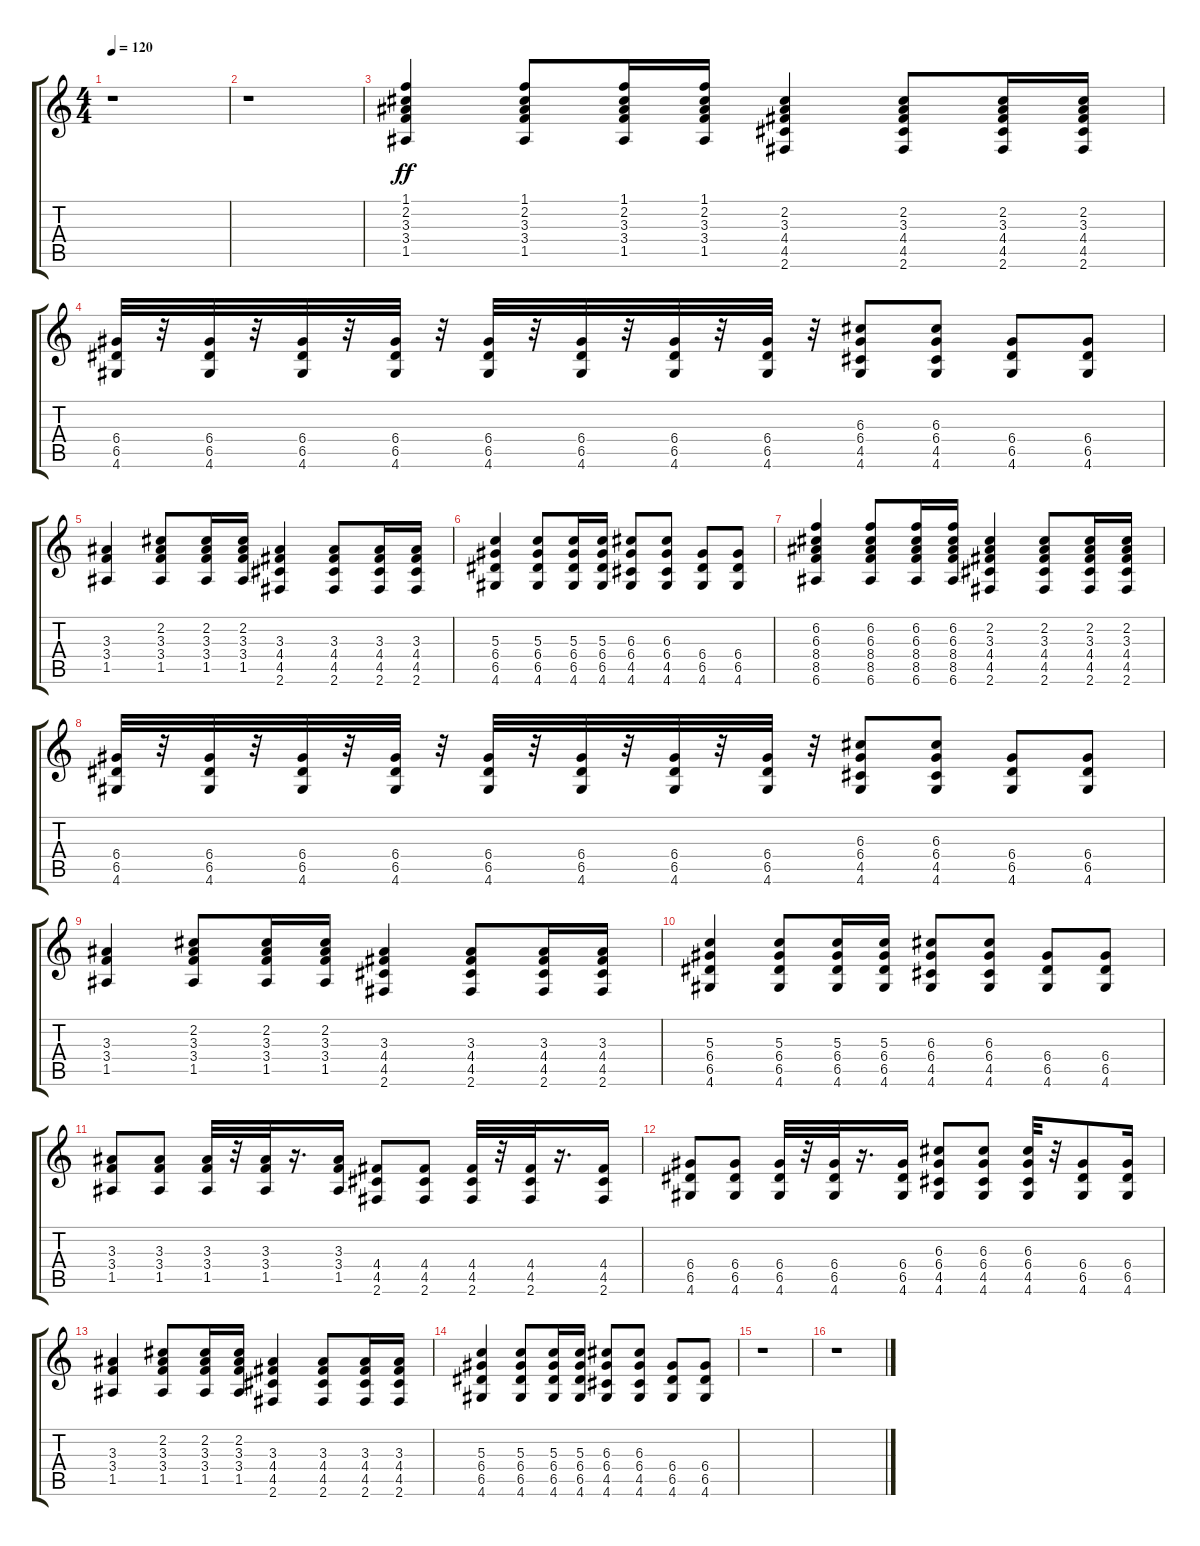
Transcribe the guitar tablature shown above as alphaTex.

\track "" {instrument distortionguitar}
\staff {score tabs}
\tuning (E4 B3 G3 D3 A2 E2) {hide}
\ts (4 4)
\tempo 120
\clef g2
\ks c
r.1{dy ff} |
r.1 |
(1.1 2.2 3.3 3.4 1.5).4 (1.1 2.2 3.3 3.4 1.5).8 (1.1 2.2 3.3 3.4 1.5).16 (1.1 2.2 3.3 3.4 1.5).16 (2.2 3.3 4.4 4.5 2.6).4 (2.2 3.3 4.4 4.5 2.6).8 (2.2 3.3 4.4 4.5 2.6).16 (2.2 3.3 4.4 4.5 2.6).16 |
(6.4 6.5 4.6).32 r.32 (6.4 6.5 4.6).32 r.32 (6.4 6.5 4.6).32 r.32 (6.4 6.5 4.6).32 r.32 (6.4 6.5 4.6).32 r.32 (6.4 6.5 4.6).32 r.32 (6.4 6.5 4.6).32 r.32 (6.4 6.5 4.6).32 r.32 (6.3 6.4 4.5 4.6).8 (6.3 6.4 4.5 4.6).8 (6.4 6.5 4.6).8 (6.4 6.5 4.6).8 |
(3.3 3.4 1.5).4 (2.2 3.3 3.4 1.5).8 (2.2 3.3 3.4 1.5).16 (2.2 3.3 3.4 1.5).16 (3.3 4.4 4.5 2.6).4 (3.3 4.4 4.5 2.6).8 (3.3 4.4 4.5 2.6).16 (3.3 4.4 4.5 2.6).16 |
(5.3 6.4 6.5 4.6).4 (5.3 6.4 6.5 4.6).8 (5.3 6.4 6.5 4.6).16 (5.3 6.4 6.5 4.6).16 (6.3 6.4 4.5 4.6).8 (6.3 6.4 4.5 4.6).8 (6.4 6.5 4.6).8 (6.4 6.5 4.6).8 |
(6.2 6.3 8.4 8.5 6.6).4 (6.2 6.3 8.4 8.5 6.6).8 (6.2 6.3 8.4 8.5 6.6).16 (6.2 6.3 8.4 8.5 6.6).16 (2.2 3.3 4.4 4.5 2.6).4 (2.2 3.3 4.4 4.5 2.6).8 (2.2 3.3 4.4 4.5 2.6).16 (2.2 3.3 4.4 4.5 2.6).16 |
(6.4 6.5 4.6).32 r.32 (6.4 6.5 4.6).32 r.32 (6.4 6.5 4.6).32 r.32 (6.4 6.5 4.6).32 r.32 (6.4 6.5 4.6).32 r.32 (6.4 6.5 4.6).32 r.32 (6.4 6.5 4.6).32 r.32 (6.4 6.5 4.6).32 r.32 (6.3 6.4 4.5 4.6).8 (6.3 6.4 4.5 4.6).8 (6.4 6.5 4.6).8 (6.4 6.5 4.6).8 |
(3.3 3.4 1.5).4 (2.2 3.3 3.4 1.5).8 (2.2 3.3 3.4 1.5).16 (2.2 3.3 3.4 1.5).16 (3.3 4.4 4.5 2.6).4 (3.3 4.4 4.5 2.6).8 (3.3 4.4 4.5 2.6).16 (3.3 4.4 4.5 2.6).16 |
(5.3 6.4 6.5 4.6).4 (5.3 6.4 6.5 4.6).8 (5.3 6.4 6.5 4.6).16 (5.3 6.4 6.5 4.6).16 (6.3 6.4 4.5 4.6).8 (6.3 6.4 4.5 4.6).8 (6.4 6.5 4.6).8 (6.4 6.5 4.6).8 |
(3.3 3.4 1.5).8 (3.3 3.4 1.5).8 (3.3 3.4 1.5).32 r.32 (3.3 3.4 1.5).32 r.16{d} (3.3 3.4 1.5).16 (4.4 4.5 2.6).8 (4.4 4.5 2.6).8 (4.4 4.5 2.6).32 r.32 (4.4 4.5 2.6).32 r.16{d} (4.4 4.5 2.6).16 |
(6.4 6.5 4.6).8 (6.4 6.5 4.6).8 (6.4 6.5 4.6).32 r.32 (6.4 6.5 4.6).32 r.16{d} (6.4 6.5 4.6).16 (6.3 6.4 4.5 4.6).8 (6.3 6.4 4.5 4.6).8 (6.3 6.4 4.5 4.6).32 r.32 (6.4 6.5 4.6).8 (6.4 6.5 4.6).16 |
(3.3 3.4 1.5).4 (2.2 3.3 3.4 1.5).8 (2.2 3.3 3.4 1.5).16 (2.2 3.3 3.4 1.5).16 (3.3 4.4 4.5 2.6).4 (3.3 4.4 4.5 2.6).8 (3.3 4.4 4.5 2.6).16 (3.3 4.4 4.5 2.6).16 |
(5.3 6.4 6.5 4.6).4 (5.3 6.4 6.5 4.6).8 (5.3 6.4 6.5 4.6).16 (5.3 6.4 6.5 4.6).16 (6.3 6.4 4.5 4.6).8 (6.3 6.4 4.5 4.6).8 (6.4 6.5 4.6).8 (6.4 6.5 4.6).8 |
r.1 |
r.1
